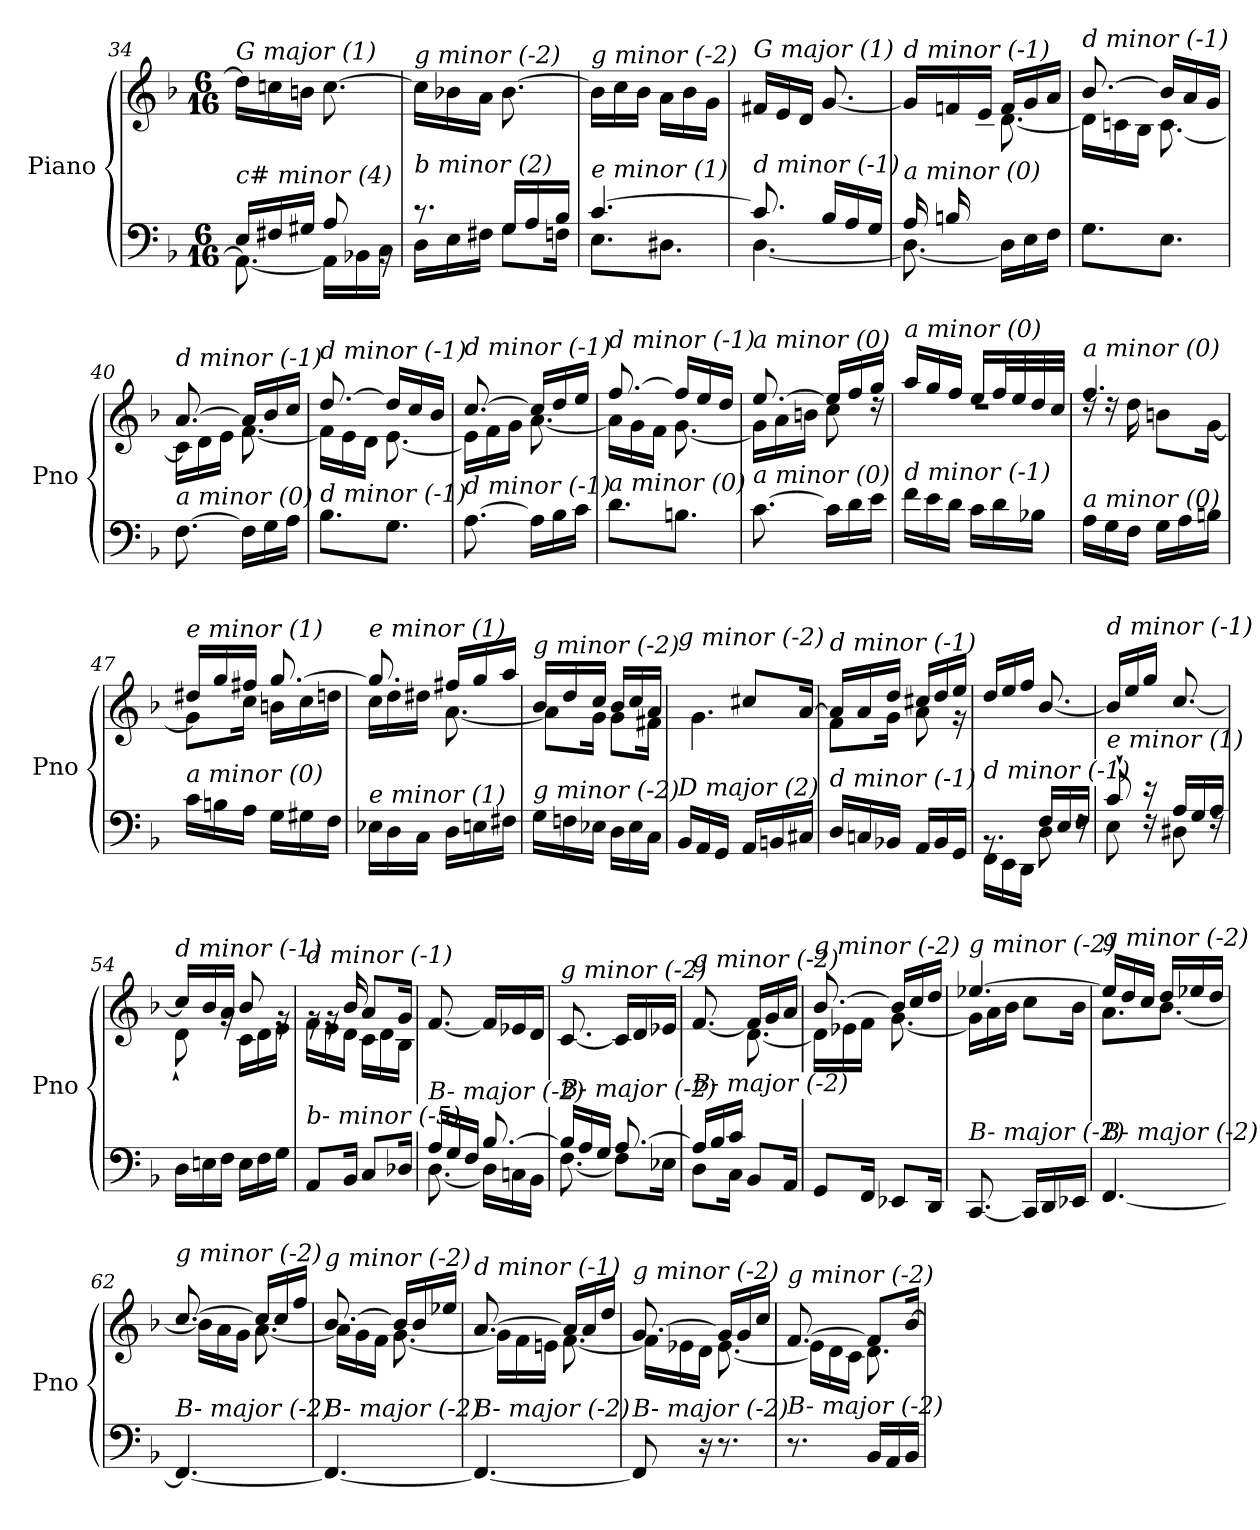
**kern	**kern
*part1	*part1
*staff2	*staff1
*I"Piano	*
*I'Pno	*
*clefF4	*clefG2
*k[b-]	*k[b-]
*M6/16	*M6/16
=34	=34
*^	*
!	!	!LO:TX:i:t=G major (1)
!LO:TX:i:t=c# minor (4)	!	!
16E/LL	8.AA\_	16dd\LL]
16F#X/	.	16ccn\
16G#X/JJ	.	16bn\JJ
8A/	16AA\LL]	[8.cc\
.	16BB-X\	.
16rBB	16C\JJ	.
=35	=35	=35
!	!	!LO:TX:i:t=g minor (-2)
!LO:TX:i:t=b minor (2)	!	!
8.r	16D\LL	16cc\LL]
.	16E\	16b-X\
.	16F#X\JJ	16a\JJ
16G/LL	8G\L	[8.b-\
16A/	.	.
16B-/JJ	16Fn\Jk	.
=36	=36	=36
!	!	!LO:TX:i:t=g minor (-2)
!LO:TX:i:t=e minor (1)	!	!
[4.c/	8.E\L	16b-\LL]
.	.	16cc\
.	.	16b-\JJ
.	8.D#Xi\J	16a\LL
.	.	16b-\
.	.	16g\JJ
=37	=37	=37
!	!	!LO:TX:i:t=G major (1)
!LO:TX:i:t=d minor (-1)	!	!
8.c/]	[4.D\	16f#X/LL
.	.	16e/
.	.	16d/JJ
16B-/LL	.	[8.g/
16A/	.	.
16G/JJ	.	.
!!LO:LB:g=z
=38	=38	=38
*	*	*^
!	!	!LO:TX:i:t=d minor (-1)	!
!LO:TX:i:t=a minor (0)	!	!	!
16A/LL	8.D\_	16g/LL]	8ryy
16Bn/	.	16fn/	.
4ryy	.	16e/JJ	16c#X\JJ
.	16D\LL]	16f/LL	[8.d\
.	16E\	16g/	.
.	16F\JJ	16a/JJ	.
=39	=39	=39	=39
!	!	!LO:TX:i:t=d minor (-1)	!
!LO:TX:i:t=a minor (0)	!	!	!
*v	*v	*	*
8.G\L	[8.b-/	16d\LL]
.	.	16cn\
.	.	16B-\JJ
8.E\J	16b-/LL]	[8.c\
.	16a/	.
.	16g/JJ	.
=40	=40	=40
!	!LO:TX:i:t=d minor (-1)	!
!LO:TX:i:t=a minor (0)	!	!
[8.F\	[8.a/	16c\LL]
.	.	16d\
.	.	16e\JJ
16F\LL]	16a/LL]	[8.f\
16G\	16b-/	.
16A\JJ	16cc/JJ	.
=41	=41	=41
!	!LO:TX:i:t=d minor (-1)	!
!LO:TX:i:t=d minor (-1)	!	!
8.B-\L	[8.dd/	16f\LL]
.	.	16e\
.	.	16d\JJ
8.G\J	16dd/LL]	[8.e\
.	16cc/	.
.	16b-/JJ	.
=42	=42	=42
!	!LO:TX:i:t=d minor (-1)	!
!LO:TX:i:t=d minor (-1)	!	!
[8.A\	[8.cc/	16e\LL]
.	.	16f\
.	.	16g\JJ
16A\LL]	16cc/LL]	[8.a\
16B-\	16dd/	.
16c\JJ	16ee/JJ	.
=43	=43	=43
!	!LO:TX:i:t=d minor (-1)	!
!LO:TX:i:t=a minor (0)	!	!
8.d\L	[8.ff/	16a\LL]
.	.	16g\
.	.	16f\JJ
8.Bn\J	16ff/LL]	[8.g\
.	16ee/	.
.	16dd/JJ	.
!!LO:LB:g=z	!!
=44	=44	=44
!	!LO:TX:i:t=a minor (0)	!
!LO:TX:i:t=a minor (0)	!	!
[8.c\	[8.ee/	16g\LL]
.	.	16a\
.	.	16bn\JJ
16c\LL]	16ee/LL]	8cc\
16d\	16ff/	.
16e\JJ	16gg/JJ	16rdd
=45	=45	=45
!	!LO:TX:i:t=a minor (0)	!
!LO:TX:i:t=d minor (-1)	!	!
16f\LL	16aa/LL	4.rdd
16e\	16gg/	.
16d\JJ	16ff/JJ	.
16c\LL	16ee/LL	.
16d\	32ff/L	.
.	32ee/	.
16B-X\JJ	32dd/	.
.	32cc/JJJ	.
=46	=46	=46
!	!LO:TX:i:t=a minor (0)	!
!LO:TX:i:t=a minor (0)	!	!
16A\LL	4.ff/	16rdd
16G\	.	16rdd
16F\JJ	.	16dd\
16G\LL	.	8bn\L
16A\	.	.
16Bn\JJ	.	[16g\Jk
=47	=47	=47
!	!LO:TX:i:t=e minor (1)	!
!LO:TX:i:t=a minor (0)	!	!
16c\LL	16dd#Xi/LL	8g\L]
16Bn\	16gg/	.
16A\JJ	16ff#X/JJ	16cc\Jk
16G\LL	[8.gg/	16bn\LL
16G#Xi\	.	16cc\
16F\JJ	.	16dd\JJ
=48	=48	=48
!	!LO:TX:i:t=e minor (1)	!
!LO:TX:i:t=e minor (1)	!	!
16E-X\LL	8.gg/]	16cc\LL
16D\	.	16dd\
16C\JJ	.	16dd#Xi\JJ
16D\LL	16ff#X/LL	[8.a\
16En\	16gg/	.
16F#X\JJ	16aa/JJ	.
!!LO:LB:g=z	!!
=49	=49	=49
!	!LO:TX:i:t=g minor (-2)	!
!LO:TX:i:t=g minor (-2)	!	!
16G\LL	16b-/LL	8a\L]
16Fn\	16dd/	.
16E-X\JJ	16cc/JJ	16g\Jk
16D\LL	16b-/LL	8g\L
16E-\	16cc/	.
16C\JJ	16a/JJ	16f#X\Jk
=50	=50	=50
!	!LO:TX:i:t=g minor (-2)	!
!LO:TX:i:t=D major (2)	!	!
16BB-/LL	8g/Lyy	4.g\
16AA/	.	.
16GG/JJ	16ee-X/Jk	.
16AA/LL	8cc#X/L	.
16BBn/	.	.
16C#X/JJ	[16a/Jk	.
=51	=51	=51
!	!LO:TX:i:t=d minor (-1)	!
!LO:TX:i:t=d minor (-1)	!	!
16D/LL	16a/LL]	8f\L
16Cn/	16a/	.
16BB-X/JJ	16dd/JJ	16g\Jk
16AA/LL	16cc#X/LL	8a\
16BB-/	16dd/	.
16GG/JJ	16ee/JJ	16r
=52	=52	=52
*^	*	*
!	!	!LO:TX:i:t=d minor (-1)	!
!LO:TX:i:t=d minor (-1)	!	!	!
*	*	*v	*v
8.rBB	16FF\LL	16dd/LL
.	16EE\	16ee/
.	16DD\JJ	16ff/JJ
16F/LL	8D\	[8.b-/
16E/	.	.
16F/JJ	16rF	.
=53	=53	=53
!	!	!LO:TX:i:t=d minor (-1)
!LO:TX:i:t=e minor (1)	!	!
8c`/	8E\	16b-/LL]
.	.	16ee/
16r	16rF	16gg/JJ
16A/LL	8D#Xi\	[8.cc/
16G/	.	.
16A/JJ	16rF	.
=54	=54	=54
*	*	*^
!	!	!LO:TX:i:t=d minor (-1)	!
!LO:TX:i:t=a minor (0)	!	!	!
*v	*v	*	*
16D\LL	16cc/LL]	8d`\
16En\	16b-/	.
16F\JJ	16a/JJ	16rg
16E\LL	8b-/	16c\LL
16F\	.	16d\
16G\JJ	16rg	16e\JJ
!!LO:LB:g=z	!!
=55	=55	=55
!	!LO:TX:i:t=d minor (-1)	!
!LO:TX:i:t=b- minor (-5)	!	!
8AA/L	16rg	16f\LL
.	16rg	16e\
16BB-/Jk	16b-/	16d\JJ
8C/L	8a/L	16c\LL
.	.	16d\
16D-Xi/Jk	16g/Jk	16B-\JJ
=56	=56	=56
*^	*	*
!	!	!LO:TX:i:t=g minor (-2)	!
!LO:TX:i:t=B- major (-2)	!	!	!
*	*	*v	*v
16A/LL	[8.D\	[8.f/
16G/	.	.
16F/JJ	.	.
[8.B-/	16D\LL]	16f/LL]
.	16Cn\	16e-X/
.	16BB-\JJ	16d/JJ
=57	=57	=57
!	!	!LO:TX:i:t=g minor (-2)
!LO:TX:i:t=B- major (-2)	!	!
16B-/LL]	[8.F\	[8.c/
16A/	.	.
16G/JJ	.	.
[8.A/	8F\L]	16c/LL]
.	.	16d/
.	16E-X\Jk	16e-X/JJ
=58	=58	=58
*	*^	*^
*	*	*	*	*^
!	!	!	!LO:TX:i:t=g minor (-2)	!	!
!LO:TX:i:t=B- major (-2)	!	!	!	!	!
8.ryy	16A/LL]	8D\L	[8.f/	8.ryy	8.ryy
.	16B-/	.	.	.	.
.	16c/JJ	16C\Jk	.	.	.
8.ryy	8BB-/L	8.ryy	16f/LL]	[8.d\	8.ryy
.	.	.	16g/	.	.
.	16AA/Jk	.	16a/JJ	.	.
*	*v	*v	*	*	*
*	*	*	*v	*v
=59	=59	=59	=59
!	!	!LO:TX:i:t=g minor (-2)	!
!LO:TX:i:t=B- major (-2)	!	!	!
*v	*v	*	*
8GG/L	[8.b-/	16d\LL]
.	.	16e-X\
16FF/Jk	.	16f\JJ
8EE-X/L	16b-/LL]	[8.g\
.	16cc/	.
16DD/Jk	16dd/JJ	.
=60	=60	=60
!	!LO:TX:i:t=g minor (-2)	!
!LO:TX:i:t=B- major (-2)	!	!
[8.CC/	[4.ee-X/	16g\LL]
.	.	16a\
.	.	16b-\JJ
16CC/LL]	.	8cc\L
16DD/	.	.
16EE-X/JJ	.	16b-\Jk
!!LO:LB:g=z	!!
=61	=61	=61
!	!LO:TX:i:t=g minor (-2)	!
!LO:TX:i:t=B- major (-2)	!	!
[4.FF/	16ee-/LL]	8.a\L
.	16dd/	.
.	16cc/JJ	.
.	16dd/LL	[8.b-\J
.	16ee-X/	.
.	16dd/JJ	.
=62	=62	=62
!	!LO:TX:i:t=g minor (-2)	!
!LO:TX:i:t=B- major (-2)	!	!
4.FF/_	[8.cc/	16b-\LL]
.	.	16a\
.	.	16g\JJ
.	16cc/LL]	[8.a\
.	16cc/	.
.	16ff/JJ	.
=63	=63	=63
!	!LO:TX:i:t=g minor (-2)	!
!LO:TX:i:t=B- major (-2)	!	!
4.FF/_	[8.b-/	16a\LL]
.	.	16g\
.	.	16f\JJ
.	16b-/LL]	[8.g\
.	16b-/	.
.	16ee-X/JJ	.
=64	=64	=64
!	!LO:TX:i:t=d minor (-1)	!
!LO:TX:i:t=B- major (-2)	!	!
4.FF/_	[8.a/	16g\LL]
.	.	16f\
.	.	16en\JJ
.	16a/LL]	[8.f\
.	16a/	.
.	16dd/JJ	.
=65	=65	=65
!	!LO:TX:i:t=g minor (-2)	!
!LO:TX:i:t=B- major (-2)	!	!
8FF/]	[8.g/	16f\LL]
.	.	16e-X\
16r	.	16d\JJ
8.r	16g/LL]	[8.e-\
.	16g/	.
.	16cc/JJ	.
=66	=66	=66
!	!LO:TX:i:t=g minor (-2)	!
!LO:TX:i:t=B- major (-2)	!	!
8.r	[8.f/	16e-\LL]
.	.	16d\
.	.	16c\JJ
16BB-/LL	8f/L]	8.d\
16AA/	.	.
16BB-/JJ	[16b-/Jk	.
*	*v	*v
=	=
*-	*-
